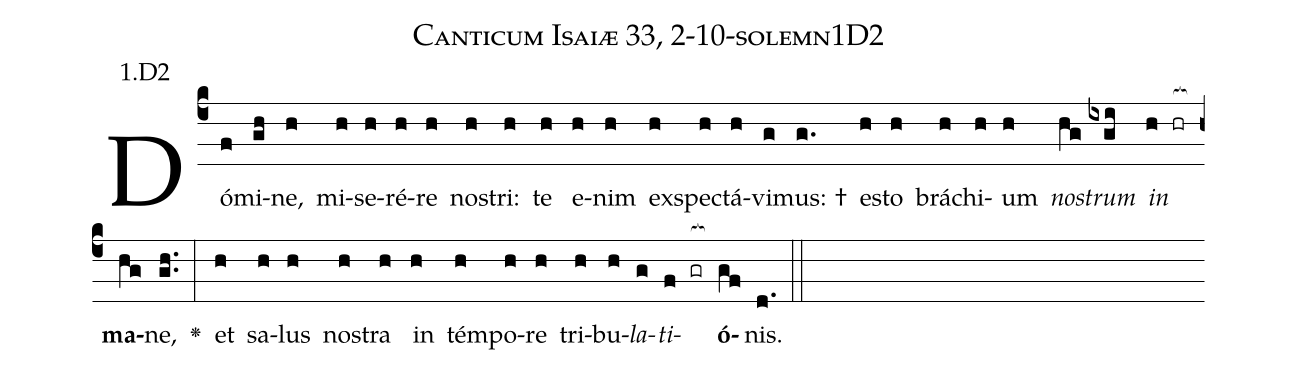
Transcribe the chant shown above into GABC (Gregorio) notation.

name: Canticum Isaiæ 33, 2-10-solemn1D2;
annotation: 1.D2;
%%
(c4)Dó(f)mi(gh)ne,(h) mi(h)se(h)ré(h)re(h) no(h)stri:(h) te(h) e(h)nim(h) ex(h)spe(h)ctá(h)vi(g)mus: †(g.) e(h)sto(h) brá(h)chi(h)um(h) <i>no</i>(hg)<i>strum</i>(ixgi) <i>in</i>(h hr[ocb:1{]) <b>ma</b>(hg[ocb:0}])ne,(gh..) <v>\greheightstar</v>(:) et(h) sa(h)lus(h) no(h)stra(h) in(h) tém(h)po(h)re(h) tri(h)bu(h)<i>la</i>(g)<i>ti</i>(f gr[ocb:1{])<b>ó</b>(gf[ocb:0}])nis.(d.) (::)


%E(h) u(h) o(g) u(f) a(gf) e.(d.) (::)
